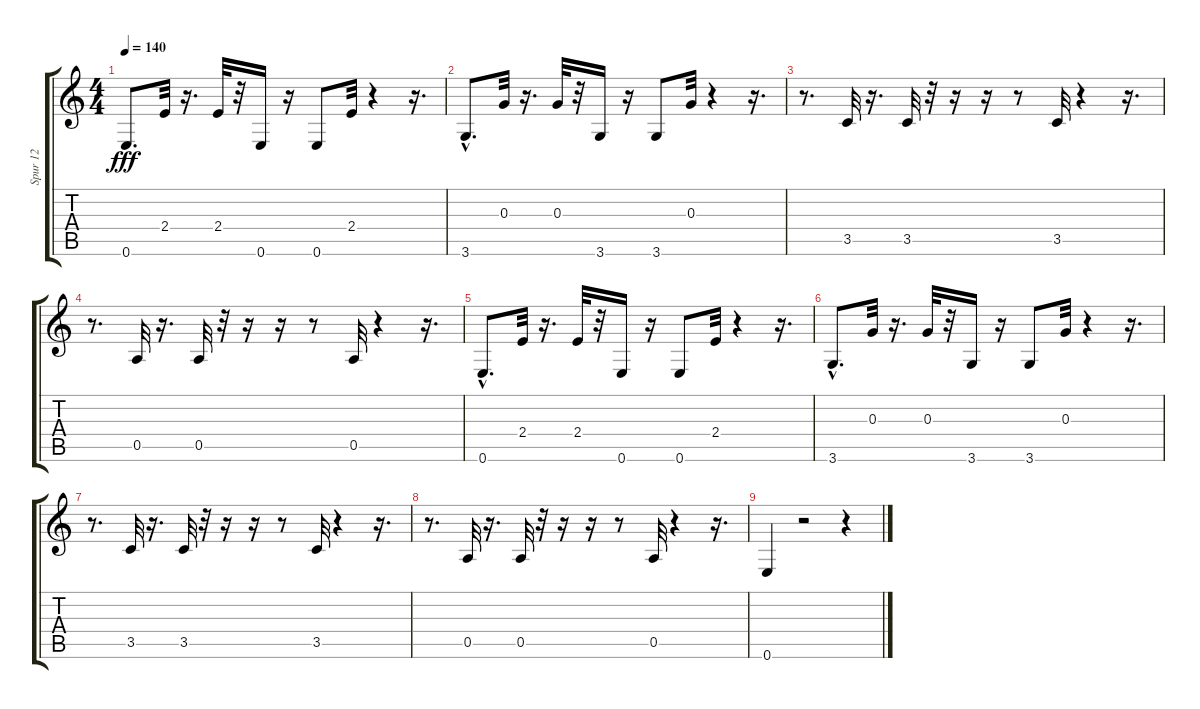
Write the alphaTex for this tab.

\track ("Spur 12" "Spur 12") {instrument synthbass1}
\staff {score tabs}
\tuning (E4 B3 G3 D3 A2 E2) {hide}
\ts (4 4)
\tempo 140
\clef g2
\ks c
0.6.8{d dy fff} 2.4.32 r.16{d} 2.4.32 r.32 0.6.16 r.16 0.6.8 2.4.32 r.4 r.16{d} |
3.6{hac}.8{d} 0.3.32 r.16{d} 0.3.32 r.32 3.6.16 r.16 3.6.8 0.3.32 r.4 r.16{d} |
r.8{d} 3.5.32 r.16{d} 3.5.32 r.32 r.16 r.16 r.8 3.5.32 r.4 r.16{d} |
r.8{d} 0.5.32 r.16{d} 0.5.32 r.32 r.16 r.16 r.8 0.5.32 r.4 r.16{d} |
0.6{hac}.8{d} 2.4.32 r.16{d} 2.4.32 r.32 0.6.16 r.16 0.6.8 2.4.32 r.4 r.16{d} |
3.6{hac}.8{d} 0.3.32 r.16{d} 0.3.32 r.32 3.6.16 r.16 3.6.8 0.3.32 r.4 r.16{d} |
r.8{d} 3.5.32 r.16{d} 3.5.32 r.32 r.16 r.16 r.8 3.5.32 r.4 r.16{d} |
r.8{d} 0.5.32 r.16{d} 0.5.32 r.32 r.16 r.16 r.8 0.5.32 r.4 r.16{d} |
0.6.4 r.2 r.4
